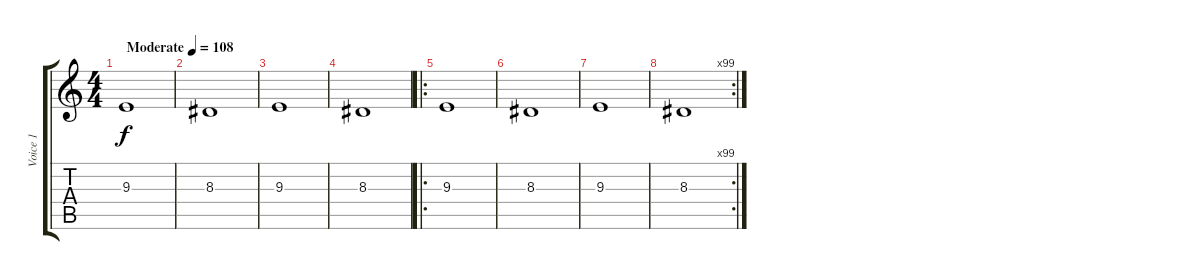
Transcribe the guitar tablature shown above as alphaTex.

\track ("Voice 1" "Voice 1") {instrument choiraahs}
\staff {score tabs}
\tuning (E4 B3 G3 D3 A2 E2) {hide}
\ts (4 4)
\tempo (108 "Moderate")
\clef g2
\ks c
9.3.1{dy f instrument choiraahs} |
8.3.1 |
9.3.1 |
8.3.1 |
\ro
9.3.1 |
8.3.1 |
9.3.1 |
\rc 99
8.3.1
